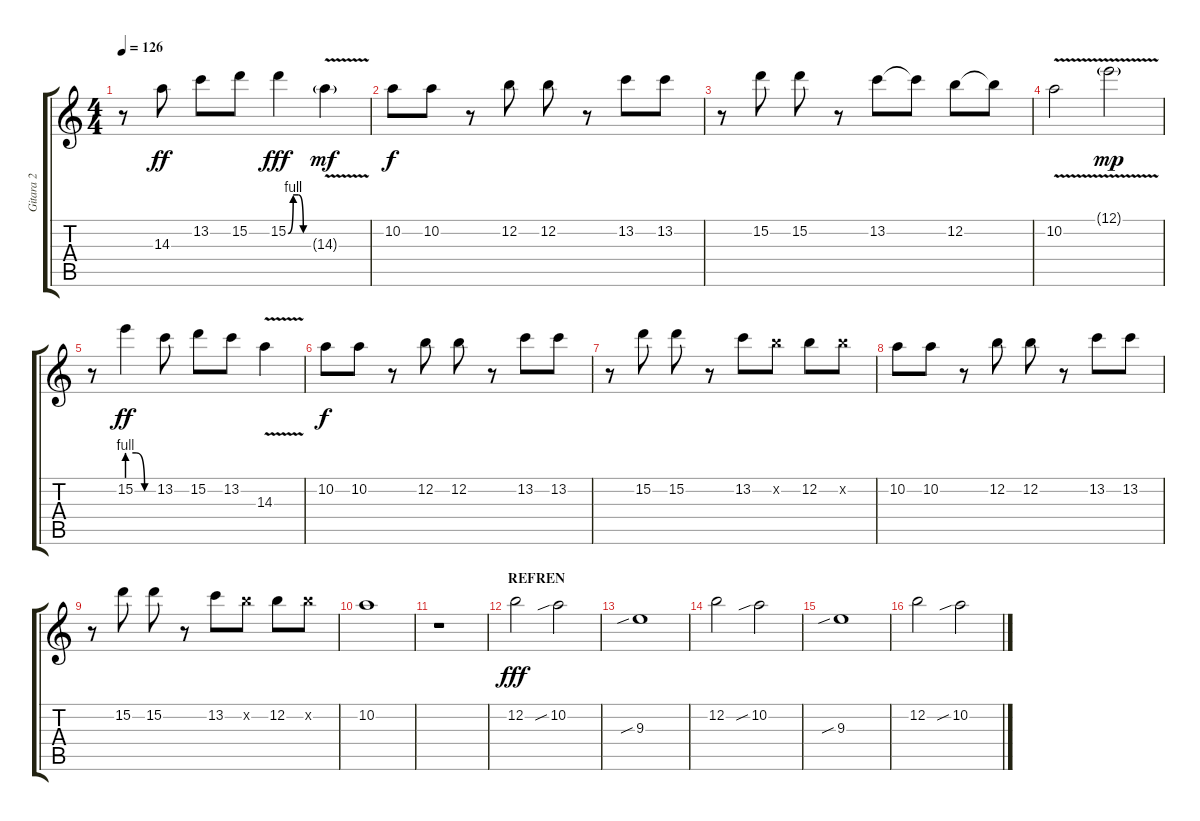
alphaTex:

\track ("Gitara 2" "Gitara 2") {instrument electricguitarjazz}
\staff {score tabs}
\tuning (E4 B3 G3 D3 A2 E2) {hide}
\ts (4 4)
\tempo 126
\clef g2
\ks c
r.8{dy mp} 14.3.8{dy ff} 13.2.8 15.2.8 15.2{be (custom 0 0 15 4 30 4 45 0 60 0)}.4{dy fff} 14.3{v g}.4{dy mf} |
10.2.8{dy f} 10.2.8 r.8 12.2.8 12.2.8 r.8 13.2.8 13.2.8 |
r.8 15.2.8 15.2.8 r.8 13.2.8 13.2{t}.8 12.2.8 12.2{t}.8 |
10.2{v}.2 12.1{v g}.2{dy mp} |
r.8 15.2{be (custom 0 4 20 4 40 0 60 0)}.4{dy ff} 13.2.8 15.2.8 13.2.8 14.3{v}.4 |
10.2.8{dy f volume 9 instrument electricguitarjazz} 10.2.8 r.8 12.2.8 12.2.8 r.8 13.2.8 13.2.8 |
r.8 15.2.8 15.2.8 r.8 13.2.8 12.2{x}.8 12.2.8 12.2{x}.8 |
10.2.8 10.2.8 r.8 12.2.8 12.2.8 r.8 13.2.8 13.2.8 |
r.8 15.2.8 15.2.8 r.8 13.2.8 12.2{x}.8 12.2.8 12.2{x}.8 |
10.2.1 |
r.1 |
\section ("" "REFREN")
12.2.2{dy fff volume 9 instrument electricguitarclean} 10.2{sib}.2 |
9.3{sib}.1 |
12.2.2{volume 7 instrument electricguitarclean} 10.2{sib}.2 |
9.3{sib}.1 |
12.2.2{volume 7 instrument electricguitarclean} 10.2{sib}.2
